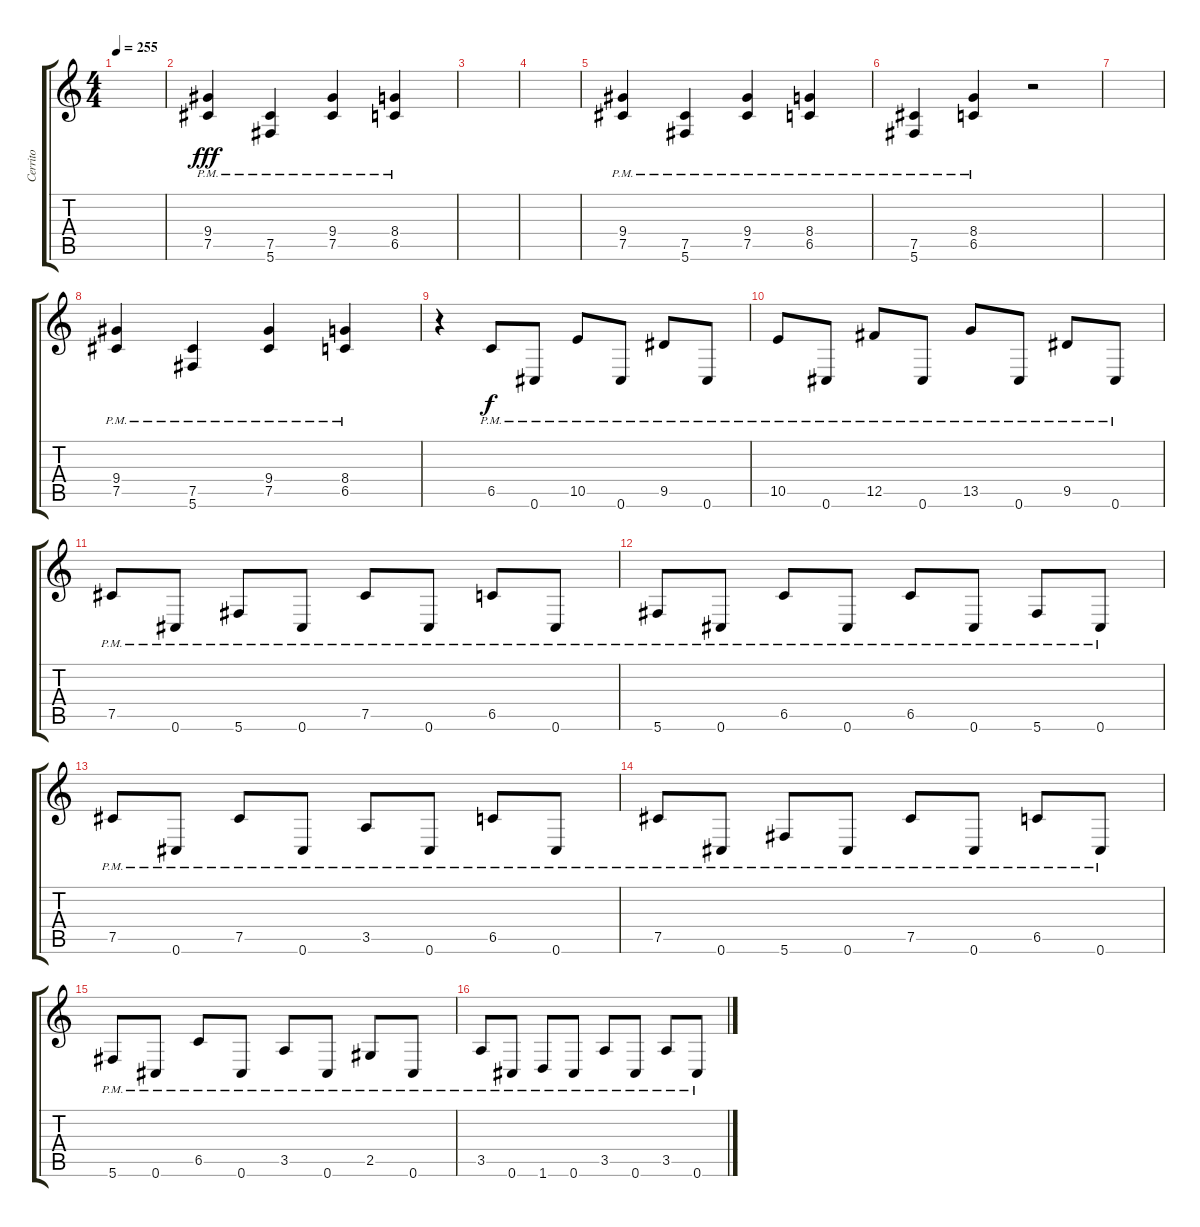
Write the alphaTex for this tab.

\track ("Cerrito" "Cerrito") {instrument distortionguitar}
\staff {score tabs}
\tuning (Db4 Ab3 E3 B2 Gb2 Db2) {hide}
\ts (4 4)
\tempo 255
\clef g2
\ks c
|
(9.4{pm} 7.5{pm}).4{dy fff volume 16} (7.5{pm} 5.6{pm}).4 (9.4{pm} 7.5{pm}).4 (8.4{pm} 6.5{pm}).4 |
|
|
(9.4{pm} 7.5{pm}).4 (7.5{pm} 5.6{pm}).4 (9.4{pm} 7.5{pm}).4 (8.4{pm} 6.5{pm}).4 |
(7.5{pm} 5.6{pm}).4 (8.4{pm} 6.5{pm}).4 r.2 |
|
(9.4{pm} 7.5{pm}).4 (7.5{pm} 5.6{pm}).4 (9.4{pm} 7.5{pm}).4 (8.4{pm} 6.5{pm}).4 |
r.4 6.5{pm}.8{dy f} 0.6{pm}.8 10.5{pm}.8 0.6{pm}.8 9.5{pm}.8 0.6{pm}.8 |
10.5{pm}.8 0.6{pm}.8 12.5{pm}.8 0.6{pm}.8 13.5{pm}.8 0.6{pm}.8 9.5{pm}.8 0.6{pm}.8 |
7.5{pm}.8 0.6{pm}.8 5.6{pm}.8 0.6{pm}.8 7.5{pm}.8 0.6{pm}.8 6.5{pm}.8 0.6{pm}.8 |
5.6{pm}.8 0.6{pm}.8 6.5{pm}.8 0.6{pm}.8 6.5{pm}.8 0.6{pm}.8 5.6{pm}.8 0.6{pm}.8 |
7.5{pm}.8 0.6{pm}.8 7.5{pm}.8 0.6{pm}.8 3.5{pm}.8 0.6{pm}.8 6.5{pm}.8 0.6{pm}.8 |
7.5{pm}.8 0.6{pm}.8 5.6{pm}.8 0.6{pm}.8 7.5{pm}.8 0.6{pm}.8 6.5{pm}.8 0.6{pm}.8 |
5.6{pm}.8 0.6{pm}.8 6.5{pm}.8 0.6{pm}.8 3.5{pm}.8 0.6{pm}.8 2.5{pm}.8 0.6{pm}.8 |
3.5{pm}.8 0.6{pm}.8 1.6{pm}.8 0.6{pm}.8 3.5{pm}.8 0.6{pm}.8 3.5{pm}.8 0.6{pm}.8
